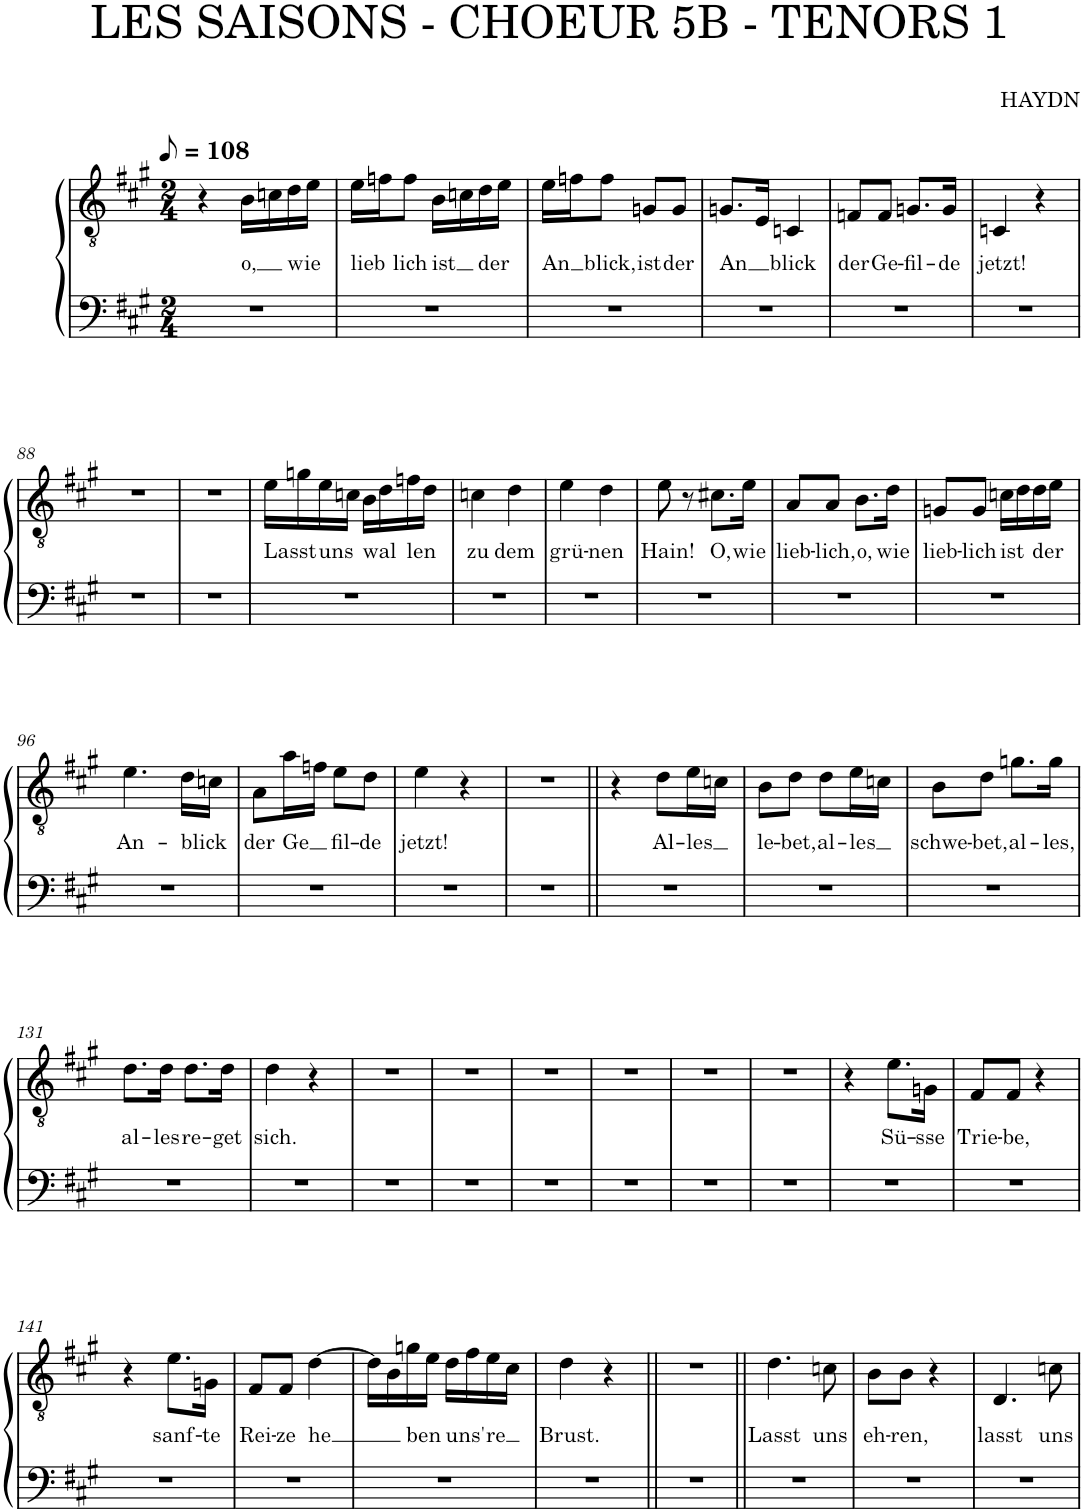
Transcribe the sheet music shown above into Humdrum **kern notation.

**kern	**kern	**text
*part1	*part1	*part1
*staff2	*staff1	*staff1
*I"Piano	*	*
*I'Pno.	*	*
*clefF4	*clefGv2	*
*k[f#c#g#]	*k[f#c#g#]	*
*M2/4	*M2/4	*
*MM54	*MM54	*
=82	=82	=82
2r	4r	.
!	!	!LO:LY:b
.	16B\LL	o,
.	16cn\	.
!	!	!LO:LY:b
.	16d\	wie
.	16e\JJ	.
=83	=83	=83
!	!	!LO:LY:b
2r	16e\LL	lieb
.	16fn\J	.
!	!	!LO:LY:b
.	8f\J	lich
!	!	!LO:LY:b
.	16B\LL	ist
.	16cn\	.
!	!	!LO:LY:b
.	16d\	der
.	16e\JJ	.
=84	=84	=84
!	!	!LO:LY:b
2r	16e\LL	An
.	16fn\J	.
!	!	!LO:LY:b
.	8f\J	blick,
!	!	!LO:LY:b
.	8Gn/L	ist
!	!	!LO:LY:b
.	8G/J	der
=85	=85	=85
!	!	!LO:LY:b
2r	8.Gn/L	An
.	16E/Jk	.
!	!	!LO:LY:b
.	4Cn/	blick
=86	=86	=86
!	!	!LO:LY:b
2r	8Fn/L	der
!	!	!LO:LY:b
.	8F/J	Ge-
!	!	!LO:LY:b
.	8.Gn/L	-fil-
!	!	!LO:LY:b
.	16G/Jk	-de
=87	=87	=87
!	!	!LO:LY:b
2r	4Cn/	jetzt!
.	4r	.
!!LO:LB:g=z
=88	=88	=88
2r	2r	.
=89	=89	=89
2r	2r	.
=90	=90	=90
!	!	!LO:LY:b
2r	16e\LL	Lasst
.	16gn\	.
!	!	!LO:LY:b
.	16e\	uns
.	16cn\JJ	.
!	!	!LO:LY:b
.	16B\LL	wal
.	16d\	.
!	!	!LO:LY:b
.	16fn\	len
.	16d\JJ	.
=91	=91	=91
!	!	!LO:LY:b
2r	4cn\	zu
!	!	!LO:LY:b
.	4d\	dem
=92	=92	=92
!	!	!LO:LY:b
2r	4e\	grü-
!	!	!LO:LY:b
.	4d\	-nen
=93	=93	=93
!	!	!LO:LY:b
2r	8e\	Hain!
.	8r	.
!	!	!LO:LY:b
.	8.c#X\L	O,
!	!	!LO:LY:b
.	16e\Jk	wie
=94	=94	=94
!	!	!LO:LY:b
2r	8A/L	lieb-
!	!	!LO:LY:b
.	8A/J	-lich,
!	!	!LO:LY:b
.	8.B\L	o,
!	!	!LO:LY:b
.	16d\Jk	wie
=95	=95	=95
!	!	!LO:LY:b
2r	8Gn/L	lieb-
!	!	!LO:LY:b
.	8G/J	-lich
!	!	!LO:LY:b
.	16cn\LL	ist
.	16d\	.
!	!	!LO:LY:b
.	16d\	der
.	16e\JJ	.
!!LO:LB:g=z
=96	=96	=96
!	!	!LO:LY:b
2r	4.e\	An-
!	!	!LO:LY:b
.	16d\LL	-blick
.	16cn\JJ	.
=97	=97	=97
!	!	!LO:LY:b
2r	8A\L	der
!	!	!LO:LY:b
.	16a\L	-Ge
.	16fn\JJ	.
!	!	!LO:LY:b
.	8e\L	fil-
!	!	!LO:LY:b
.	8d\J	-de
=98	=98	=98
!	!	!LO:LY:b
2r	4e\	jetzt!
.	4r	.
=99	=99	=99
2r	2r	.
=128||	=128||	=128||
2r	4r	.
!	!	!LO:LY:b
.	8d\L	Al-
!	!	!LO:LY:b
.	16e\L	-les
.	16cn\JJ	.
=129	=129	=129
!	!	!LO:LY:b
2r	8B\L	le-
!	!	!LO:LY:b
.	8d\J	-bet,
!	!	!LO:LY:b
.	8d\L	al-
!	!	!LO:LY:b
.	16e\L	-les
.	16cn\JJ	.
=130	=130	=130
!	!	!LO:LY:b
2r	8B\L	schwe-
!	!	!LO:LY:b
.	8d\J	-bet,
!	!	!LO:LY:b
.	8.gn\L	al-
!	!	!LO:LY:b
.	16g\Jk	-les,
!!LO:LB:g=z
=131	=131	=131
!	!	!LO:LY:b
2r	8.d\L	al-
!	!	!LO:LY:b
.	16d\Jk	-les
!	!	!LO:LY:b
.	8.d\L	re-
!	!	!LO:LY:b
.	16d\Jk	-get
=132	=132	=132
!	!	!LO:LY:b
2r	4d\	sich.
.	4r	.
=133	=133	=133
2r	2r	.
=134	=134	=134
2r	2r	.
=135	=135	=135
2r	2r	.
=136	=136	=136
2r	2r	.
=137	=137	=137
2r	2r	.
=138	=138	=138
2r	2r	.
=139	=139	=139
2r	4r	.
!	!	!LO:LY:b
.	8.e\L	Sü-
!	!	!LO:LY:b
.	16Gn\Jk	-sse
=140	=140	=140
!	!	!LO:LY:b
2r	8F#/L	Trie-
!	!	!LO:LY:b
.	8F#/J	-be,
.	4r	.
!!LO:LB:g=z
=141	=141	=141
2r	4r	.
!	!	!LO:LY:b
.	8.e\L	sanf-
!	!	!LO:LY:b
.	16Gn\Jk	-te
=142	=142	=142
!	!	!LO:LY:b
2r	8F#/L	Rei-
!	!	!LO:LY:b
.	8F#/J	-ze
!	!	!LO:LY:b
.	[4d\	he
=143	=143	=143
2r	16d\LL]	.
.	16B\	.
!	!	!LO:LY:b
.	16gn\	ben
.	16e\JJ	.
!	!	!LO:LY:b
.	16d\LL	uns'
.	16f#\	.
!	!	!LO:LY:b
.	16e\	re
.	16c#\JJ	.
=144	=144	=144
!	!	!LO:LY:b
2r	4d\	Brust.
.	4r	.
=145||	=145||	=145||
2r	2r	.
=155||	=155||	=155||
!	!	!LO:LY:b
2r	4.d\	Lasst
!	!	!LO:LY:b
.	8cn\	uns
=156	=156	=156
!	!	!LO:LY:b
2r	8B\L	eh-
!	!	!LO:LY:b
.	8B\J	-ren,
.	4r	.
=157	=157	=157
!	!	!LO:LY:b
2r	4.D/	lasst
!	!	!LO:LY:b
.	8cn\	uns
=	=	=
*-	*-	*-
